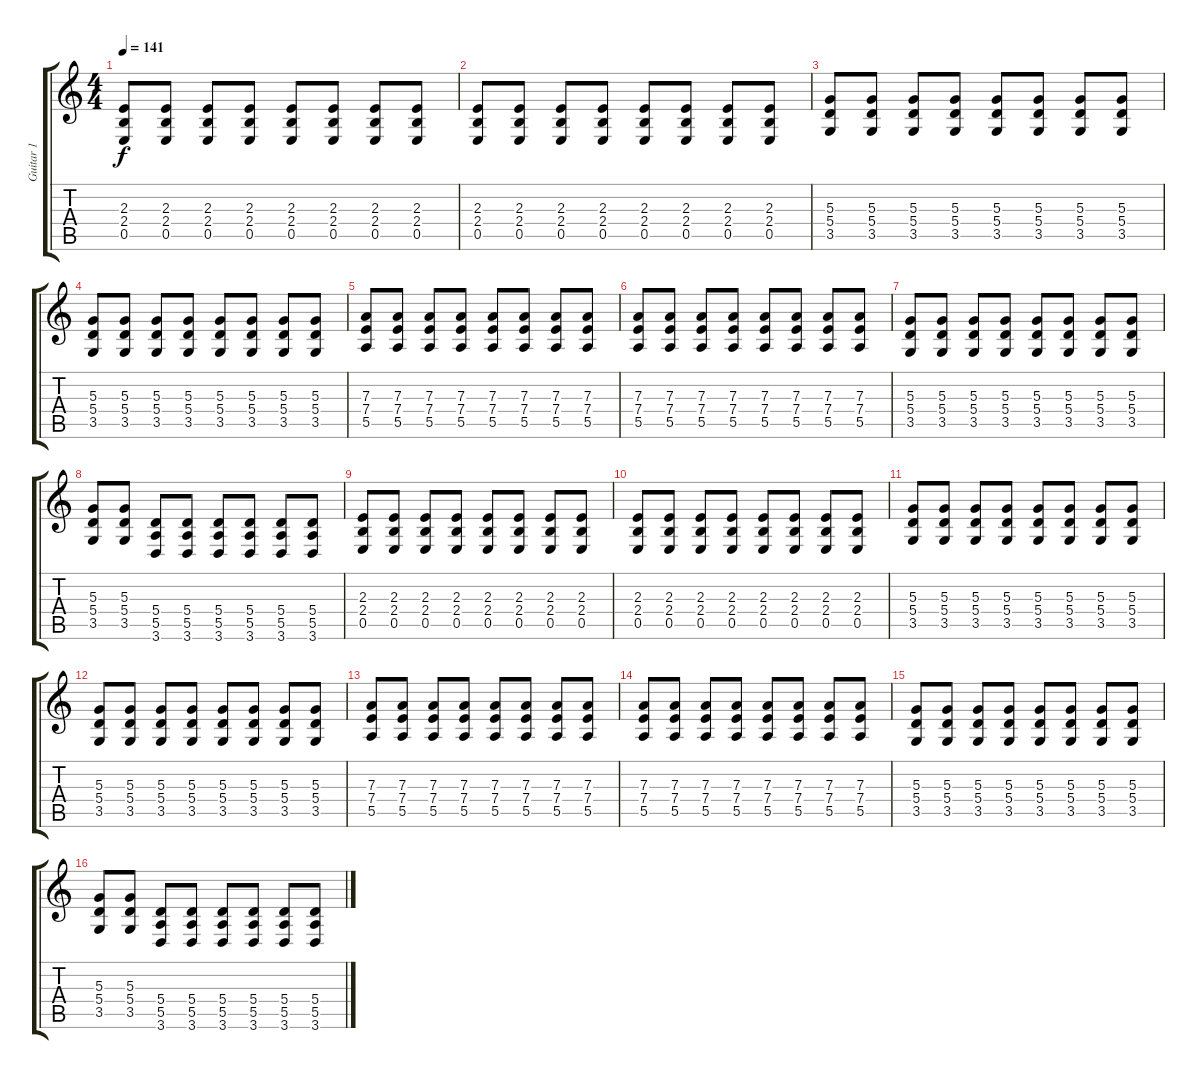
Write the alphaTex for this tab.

\track ("Guitar 1" "Guitar 1") {instrument distortionguitar}
\staff {score tabs}
\tuning (B3 Gb3 D3 A2 E2 B1) {hide}
\ts (4 4)
\section ("" "")
\tempo 141
\clef g2
\ks c
(2.3 2.4 0.5).8{dy f} (2.3 2.4 0.5).8 (2.3 2.4 0.5).8 (2.3 2.4 0.5).8 (2.3 2.4 0.5).8 (2.3 2.4 0.5).8 (2.3 2.4 0.5).8 (2.3 2.4 0.5).8 |
(2.3 2.4 0.5).8 (2.3 2.4 0.5).8 (2.3 2.4 0.5).8 (2.3 2.4 0.5).8 (2.3 2.4 0.5).8 (2.3 2.4 0.5).8 (2.3 2.4 0.5).8 (2.3 2.4 0.5).8 |
(5.3 5.4 3.5).8 (5.3 5.4 3.5).8 (5.3 5.4 3.5).8 (5.3 5.4 3.5).8 (5.3 5.4 3.5).8 (5.3 5.4 3.5).8 (5.3 5.4 3.5).8 (5.3 5.4 3.5).8 |
(5.3 5.4 3.5).8 (5.3 5.4 3.5).8 (5.3 5.4 3.5).8 (5.3 5.4 3.5).8 (5.3 5.4 3.5).8 (5.3 5.4 3.5).8 (5.3 5.4 3.5).8 (5.3 5.4 3.5).8 |
(7.3 7.4 5.5).8 (7.3 7.4 5.5).8 (7.3 7.4 5.5).8 (7.3 7.4 5.5).8 (7.3 7.4 5.5).8 (7.3 7.4 5.5).8 (7.3 7.4 5.5).8 (7.3 7.4 5.5).8 |
(7.3 7.4 5.5).8 (7.3 7.4 5.5).8 (7.3 7.4 5.5).8 (7.3 7.4 5.5).8 (7.3 7.4 5.5).8 (7.3 7.4 5.5).8 (7.3 7.4 5.5).8 (7.3 7.4 5.5).8 |
(5.3 5.4 3.5).8 (5.3 5.4 3.5).8 (5.3 5.4 3.5).8 (5.3 5.4 3.5).8 (5.3 5.4 3.5).8 (5.3 5.4 3.5).8 (5.3 5.4 3.5).8 (5.3 5.4 3.5).8 |
(5.3 5.4 3.5).8 (5.3 5.4 3.5).8 (5.4 5.5 3.6).8 (5.4 5.5 3.6).8 (5.4 5.5 3.6).8 (5.4 5.5 3.6).8 (5.4 5.5 3.6).8 (5.4 5.5 3.6).8 |
(2.3 2.4 0.5).8 (2.3 2.4 0.5).8 (2.3 2.4 0.5).8 (2.3 2.4 0.5).8 (2.3 2.4 0.5).8 (2.3 2.4 0.5).8 (2.3 2.4 0.5).8 (2.3 2.4 0.5).8 |
(2.3 2.4 0.5).8 (2.3 2.4 0.5).8 (2.3 2.4 0.5).8 (2.3 2.4 0.5).8 (2.3 2.4 0.5).8 (2.3 2.4 0.5).8 (2.3 2.4 0.5).8 (2.3 2.4 0.5).8 |
(5.3 5.4 3.5).8 (5.3 5.4 3.5).8 (5.3 5.4 3.5).8 (5.3 5.4 3.5).8 (5.3 5.4 3.5).8 (5.3 5.4 3.5).8 (5.3 5.4 3.5).8 (5.3 5.4 3.5).8 |
(5.3 5.4 3.5).8 (5.3 5.4 3.5).8 (5.3 5.4 3.5).8 (5.3 5.4 3.5).8 (5.3 5.4 3.5).8 (5.3 5.4 3.5).8 (5.3 5.4 3.5).8 (5.3 5.4 3.5).8 |
(7.3 7.4 5.5).8{volume 0} (7.3 7.4 5.5).8 (7.3 7.4 5.5).8 (7.3 7.4 5.5).8 (7.3 7.4 5.5).8 (7.3 7.4 5.5).8 (7.3 7.4 5.5).8 (7.3 7.4 5.5).8 |
(7.3 7.4 5.5).8 (7.3 7.4 5.5).8 (7.3 7.4 5.5).8 (7.3 7.4 5.5).8 (7.3 7.4 5.5).8 (7.3 7.4 5.5).8 (7.3 7.4 5.5).8 (7.3 7.4 5.5).8 |
(5.3 5.4 3.5).8 (5.3 5.4 3.5).8 (5.3 5.4 3.5).8 (5.3 5.4 3.5).8 (5.3 5.4 3.5).8 (5.3 5.4 3.5).8 (5.3 5.4 3.5).8 (5.3 5.4 3.5).8 |
(5.3 5.4 3.5).8 (5.3 5.4 3.5).8 (5.4 5.5 3.6).8 (5.4 5.5 3.6).8 (5.4 5.5 3.6).8 (5.4 5.5 3.6).8 (5.4 5.5 3.6).8 (5.4 5.5 3.6).8
